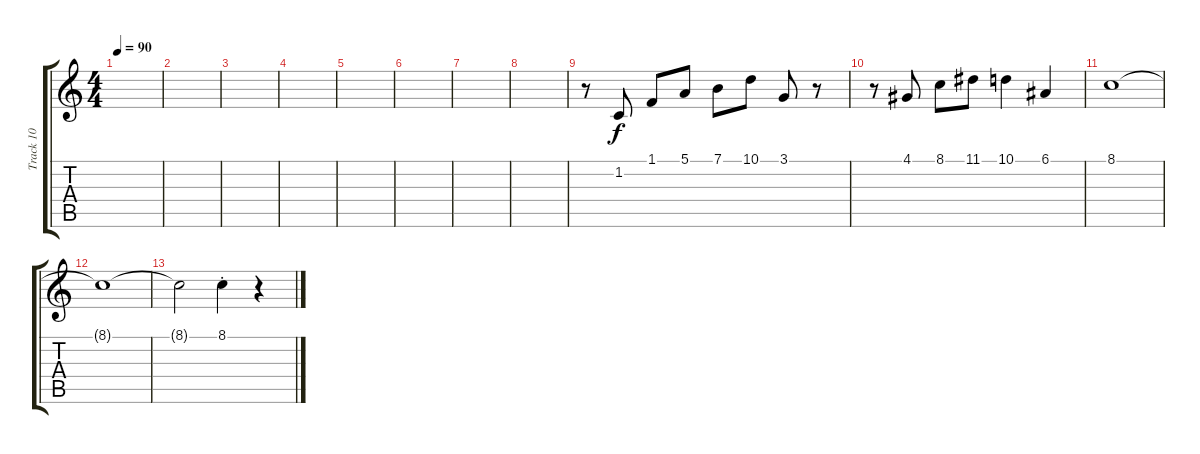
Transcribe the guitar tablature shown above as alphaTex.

\track ("Track 10" "Track 10") {instrument clarinet}
\staff {score tabs}
\tuning (E4 B3 G3 D3 A2 E2) {hide}
\ts (4 4)
\tempo 90
\clef g2
\ks c
|
|
|
|
|
|
|
|
r.8 1.2.8 1.1.8 5.1.8 7.1.8 10.1.8 3.1.8 r.8 |
r.8 4.1.8 8.1.8 11.1.8 10.1.4 6.1.4 |
8.1.1 |
8.1{t}.1 |
8.1{t}.2 8.1{st}.4 r.4
